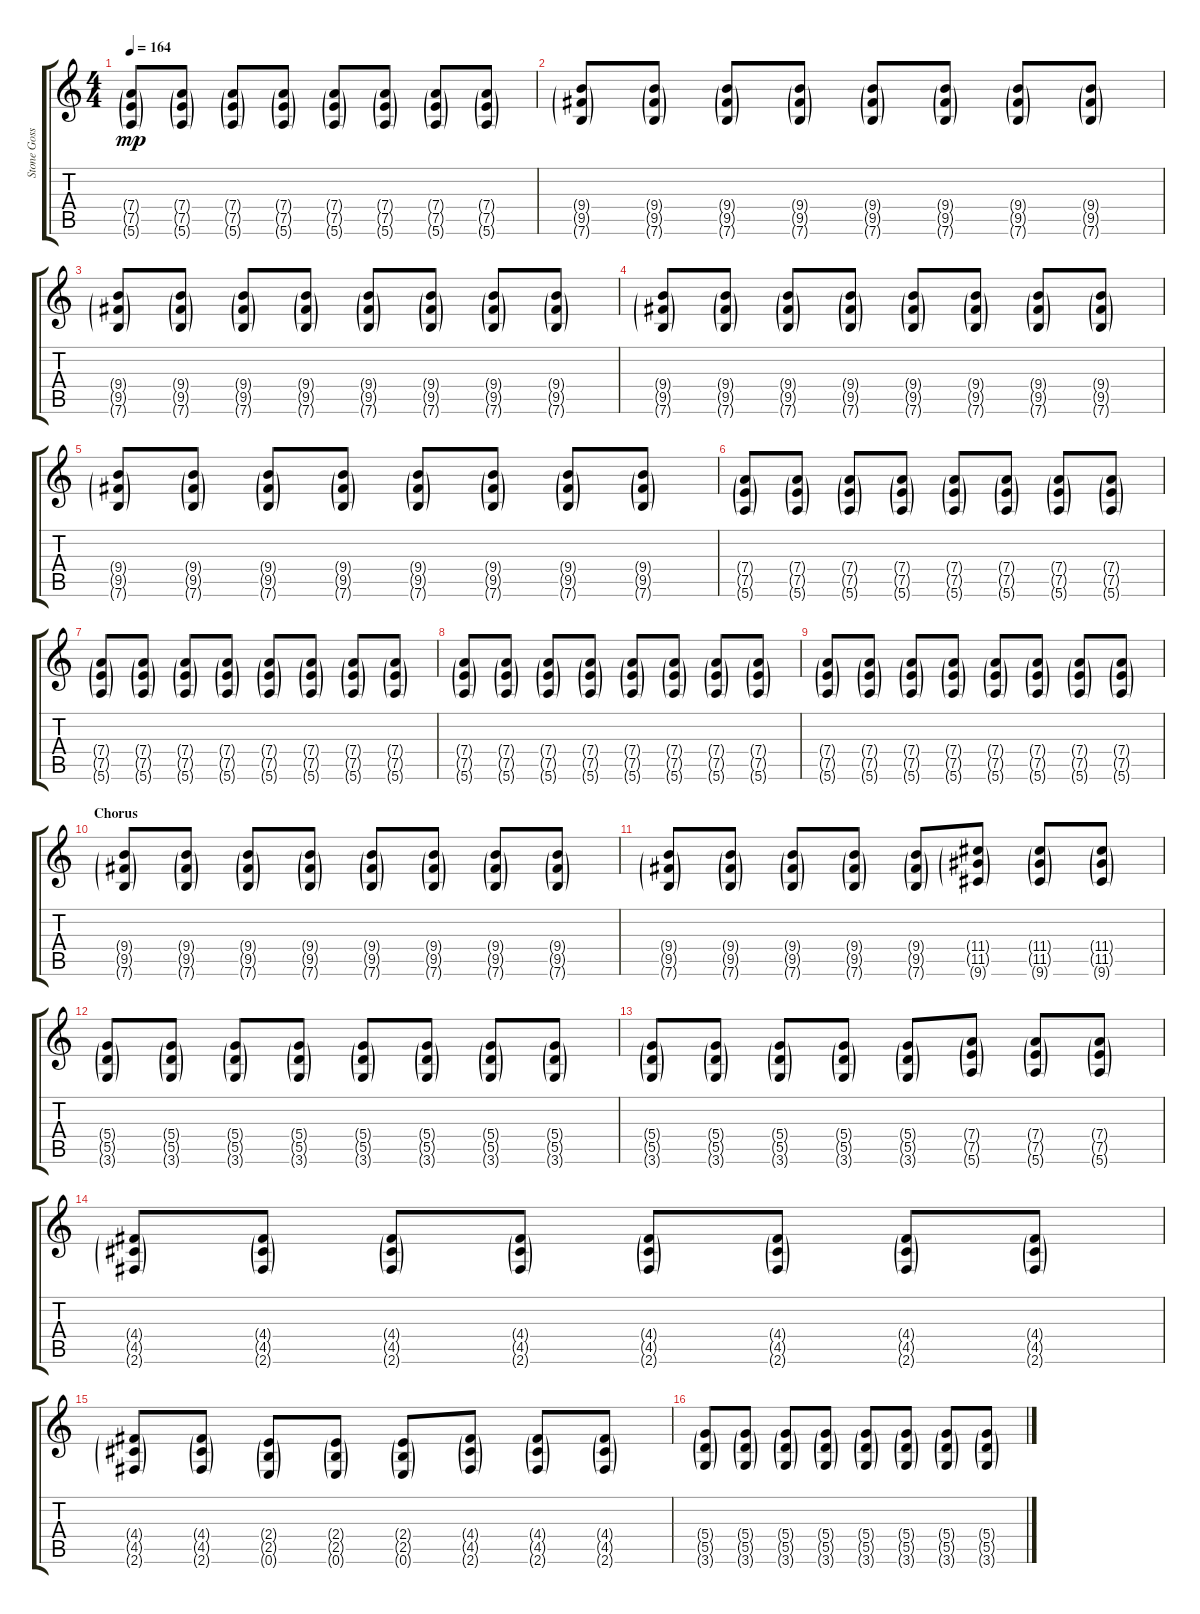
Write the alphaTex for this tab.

\track ("Stone Gossard" "Stone Goss") {instrument overdrivenguitar}
\staff {score tabs}
\tuning (E4 B3 G3 D3 A2 E2) {hide}
\ts (4 4)
\tempo 164
\clef g2
\ks c
(7.4{g} 7.5{g} 5.6{g}).8{dy mp} (7.4{g} 7.5{g} 5.6{g}).8 (7.4{g} 7.5{g} 5.6{g}).8 (7.4{g} 7.5{g} 5.6{g}).8 (7.4{g} 7.5{g} 5.6{g}).8 (7.4{g} 7.5{g} 5.6{g}).8 (7.4{g} 7.5{g} 5.6{g}).8 (7.4{g} 7.5{g} 5.6{g}).8 |
(9.4{g} 9.5{g} 7.6{g}).8 (9.4{g} 9.5{g} 7.6{g}).8 (9.4{g} 9.5{g} 7.6{g}).8 (9.4{g} 9.5{g} 7.6{g}).8 (9.4{g} 9.5{g} 7.6{g}).8 (9.4{g} 9.5{g} 7.6{g}).8 (9.4{g} 9.5{g} 7.6{g}).8 (9.4{g} 9.5{g} 7.6{g}).8 |
(9.4{g} 9.5{g} 7.6{g}).8 (9.4{g} 9.5{g} 7.6{g}).8 (9.4{g} 9.5{g} 7.6{g}).8 (9.4{g} 9.5{g} 7.6{g}).8 (9.4{g} 9.5{g} 7.6{g}).8 (9.4{g} 9.5{g} 7.6{g}).8 (9.4{g} 9.5{g} 7.6{g}).8 (9.4{g} 9.5{g} 7.6{g}).8 |
(9.4{g} 9.5{g} 7.6{g}).8 (9.4{g} 9.5{g} 7.6{g}).8 (9.4{g} 9.5{g} 7.6{g}).8 (9.4{g} 9.5{g} 7.6{g}).8 (9.4{g} 9.5{g} 7.6{g}).8 (9.4{g} 9.5{g} 7.6{g}).8 (9.4{g} 9.5{g} 7.6{g}).8 (9.4{g} 9.5{g} 7.6{g}).8 |
(9.4{g} 9.5{g} 7.6{g}).8 (9.4{g} 9.5{g} 7.6{g}).8 (9.4{g} 9.5{g} 7.6{g}).8 (9.4{g} 9.5{g} 7.6{g}).8 (9.4{g} 9.5{g} 7.6{g}).8 (9.4{g} 9.5{g} 7.6{g}).8 (9.4{g} 9.5{g} 7.6{g}).8 (9.4{g} 9.5{g} 7.6{g}).8 |
(7.4{g} 7.5{g} 5.6{g}).8 (7.4{g} 7.5{g} 5.6{g}).8 (7.4{g} 7.5{g} 5.6{g}).8 (7.4{g} 7.5{g} 5.6{g}).8 (7.4{g} 7.5{g} 5.6{g}).8 (7.4{g} 7.5{g} 5.6{g}).8 (7.4{g} 7.5{g} 5.6{g}).8 (7.4{g} 7.5{g} 5.6{g}).8 |
(7.4{g} 7.5{g} 5.6{g}).8 (7.4{g} 7.5{g} 5.6{g}).8 (7.4{g} 7.5{g} 5.6{g}).8 (7.4{g} 7.5{g} 5.6{g}).8 (7.4{g} 7.5{g} 5.6{g}).8 (7.4{g} 7.5{g} 5.6{g}).8 (7.4{g} 7.5{g} 5.6{g}).8 (7.4{g} 7.5{g} 5.6{g}).8 |
(7.4{g} 7.5{g} 5.6{g}).8 (7.4{g} 7.5{g} 5.6{g}).8 (7.4{g} 7.5{g} 5.6{g}).8 (7.4{g} 7.5{g} 5.6{g}).8 (7.4{g} 7.5{g} 5.6{g}).8 (7.4{g} 7.5{g} 5.6{g}).8 (7.4{g} 7.5{g} 5.6{g}).8 (7.4{g} 7.5{g} 5.6{g}).8 |
(7.4{g} 7.5{g} 5.6{g}).8 (7.4{g} 7.5{g} 5.6{g}).8 (7.4{g} 7.5{g} 5.6{g}).8 (7.4{g} 7.5{g} 5.6{g}).8 (7.4{g} 7.5{g} 5.6{g}).8 (7.4{g} 7.5{g} 5.6{g}).8 (7.4{g} 7.5{g} 5.6{g}).8 (7.4{g} 7.5{g} 5.6{g}).8 |
\section ("" "Chorus")
(9.4{g} 9.5{g} 7.6{g}).8 (9.4{g} 9.5{g} 7.6{g}).8 (9.4{g} 9.5{g} 7.6{g}).8 (9.4{g} 9.5{g} 7.6{g}).8 (9.4{g} 9.5{g} 7.6{g}).8 (9.4{g} 9.5{g} 7.6{g}).8 (9.4{g} 9.5{g} 7.6{g}).8 (9.4{g} 9.5{g} 7.6{g}).8 |
(9.4{g} 9.5{g} 7.6{g}).8 (9.4{g} 9.5{g} 7.6{g}).8 (9.4{g} 9.5{g} 7.6{g}).8 (9.4{g} 9.5{g} 7.6{g}).8 (9.4{g} 9.5{g} 7.6{g}).8 (11.4{g} 11.5{g} 9.6{g}).8 (11.4{g} 11.5{g} 9.6{g}).8 (11.4{g} 11.5{g} 9.6{g}).8 |
(5.4{g} 5.5{g} 3.6{g}).8 (5.4{g} 5.5{g} 3.6{g}).8 (5.4{g} 5.5{g} 3.6{g}).8 (5.4{g} 5.5{g} 3.6{g}).8 (5.4{g} 5.5{g} 3.6{g}).8 (5.4{g} 5.5{g} 3.6{g}).8 (5.4{g} 5.5{g} 3.6{g}).8 (5.4{g} 5.5{g} 3.6{g}).8 |
(5.4{g} 5.5{g} 3.6{g}).8 (5.4{g} 5.5{g} 3.6{g}).8 (5.4{g} 5.5{g} 3.6{g}).8 (5.4{g} 5.5{g} 3.6{g}).8 (5.4{g} 5.5{g} 3.6{g}).8 (7.4{g} 7.5{g} 5.6{g}).8 (7.4{g} 7.5{g} 5.6{g}).8 (7.4{g} 7.5{g} 5.6{g}).8 |
(4.4{g} 4.5{g} 2.6{g}).8 (4.4{g} 4.5{g} 2.6{g}).8 (4.4{g} 4.5{g} 2.6{g}).8 (4.4{g} 4.5{g} 2.6{g}).8 (4.4{g} 4.5{g} 2.6{g}).8 (4.4{g} 4.5{g} 2.6{g}).8 (4.4{g} 4.5{g} 2.6{g}).8 (4.4{g} 4.5{g} 2.6{g}).8 |
(4.4{g} 4.5{g} 2.6{g}).8 (4.4{g} 4.5{g} 2.6{g}).8 (2.4{g} 2.5{g} 0.6{g}).8 (2.4{g} 2.5{g} 0.6{g}).8 (2.4{g} 2.5{g} 0.6{g}).8 (4.4{g} 4.5{g} 2.6{g}).8 (4.4{g} 4.5{g} 2.6{g}).8 (4.4{g} 4.5{g} 2.6{g}).8 |
(5.4{g} 5.5{g} 3.6{g}).8 (5.4{g} 5.5{g} 3.6{g}).8 (5.4{g} 5.5{g} 3.6{g}).8 (5.4{g} 5.5{g} 3.6{g}).8 (5.4{g} 5.5{g} 3.6{g}).8 (5.4{g} 5.5{g} 3.6{g}).8 (5.4{g} 5.5{g} 3.6{g}).8 (5.4{g} 5.5{g} 3.6{g}).8
